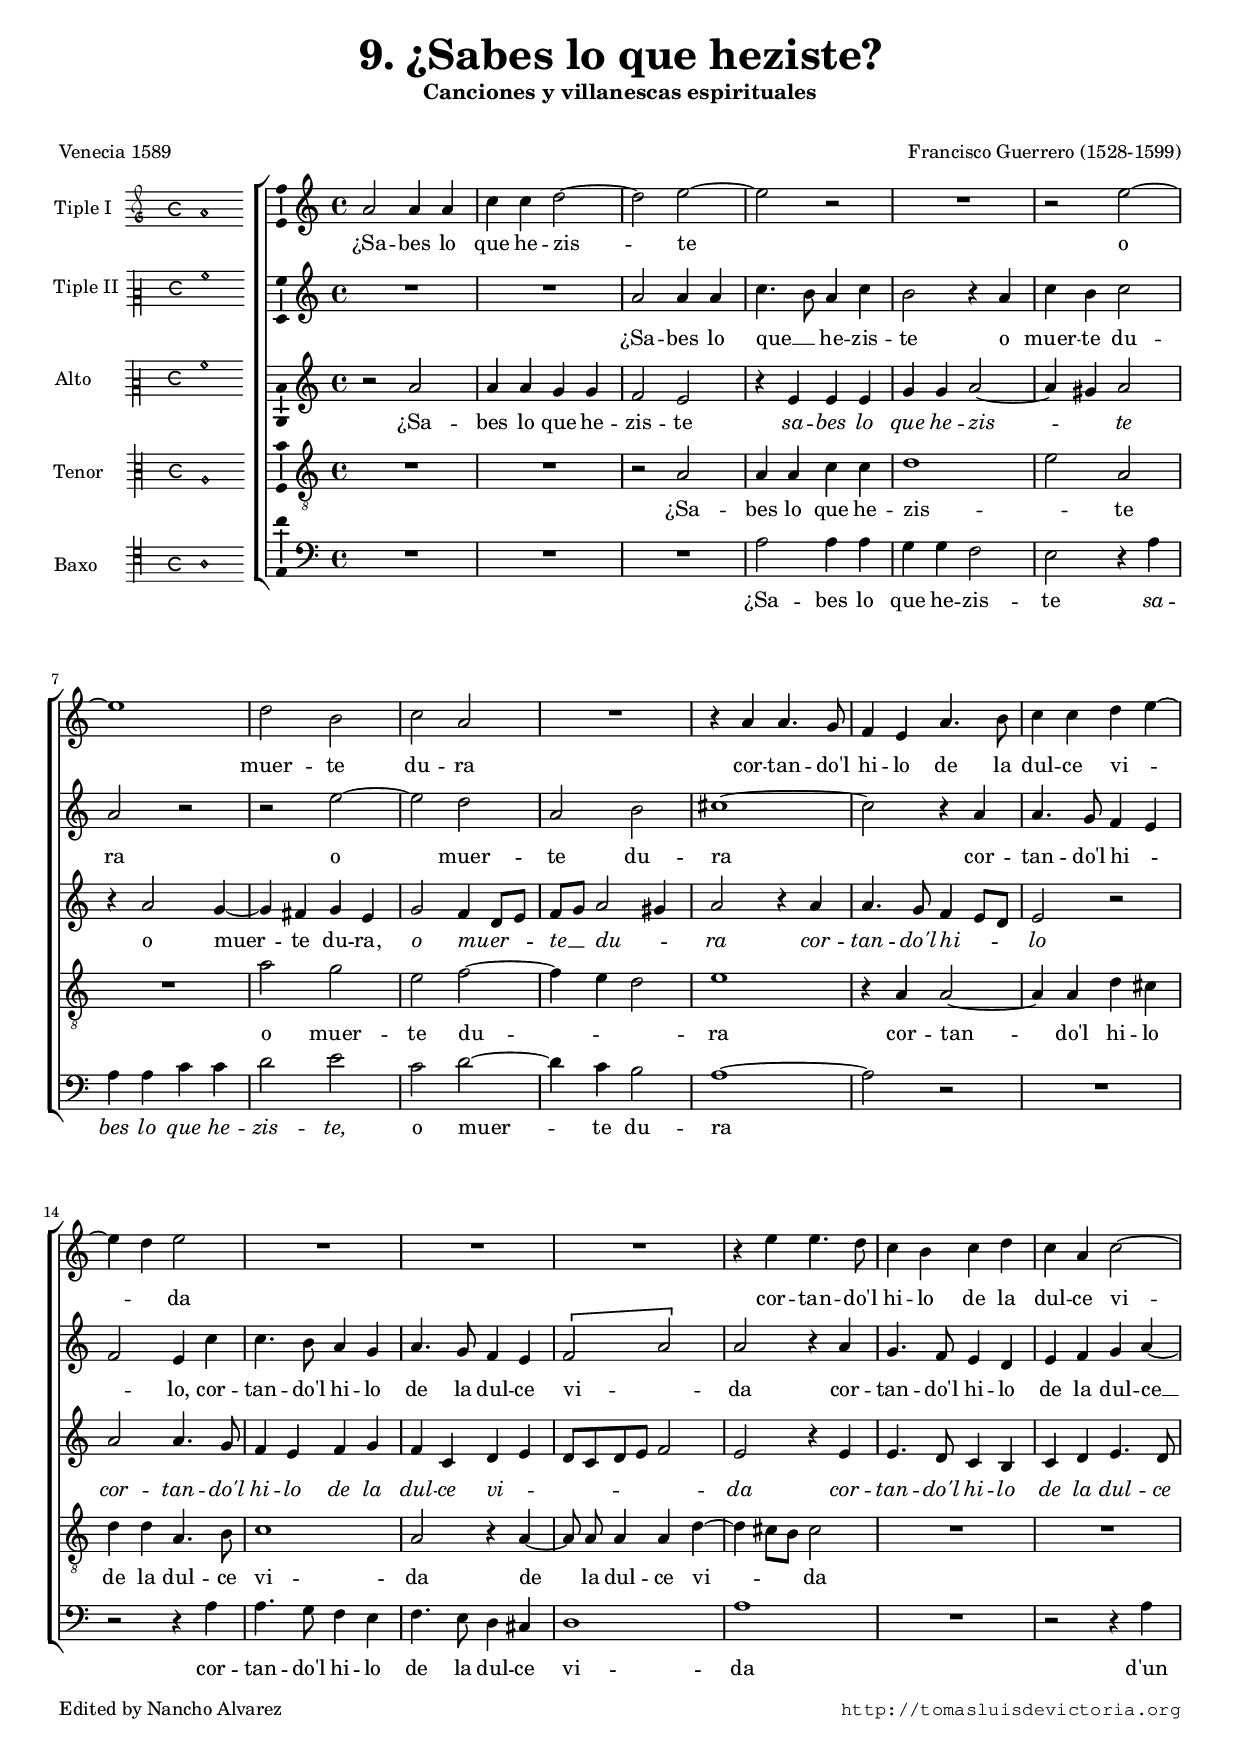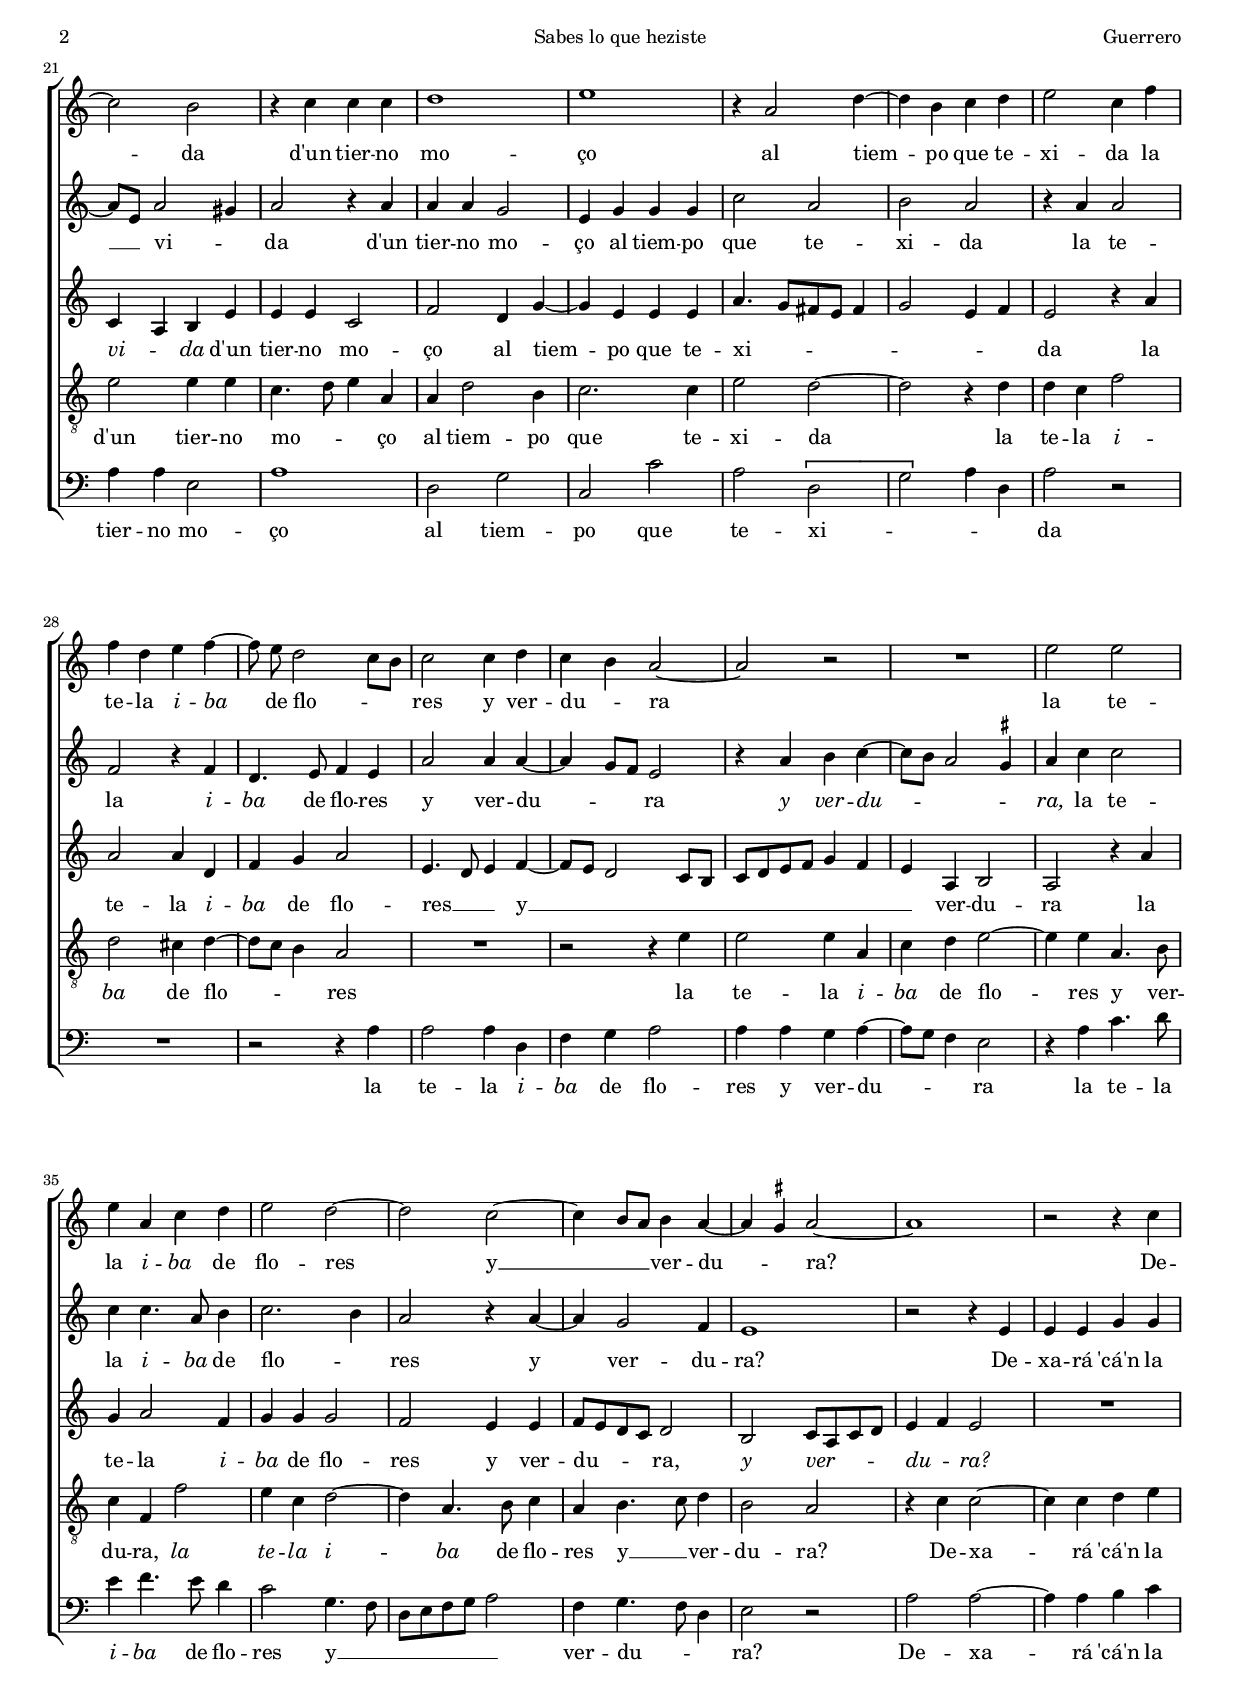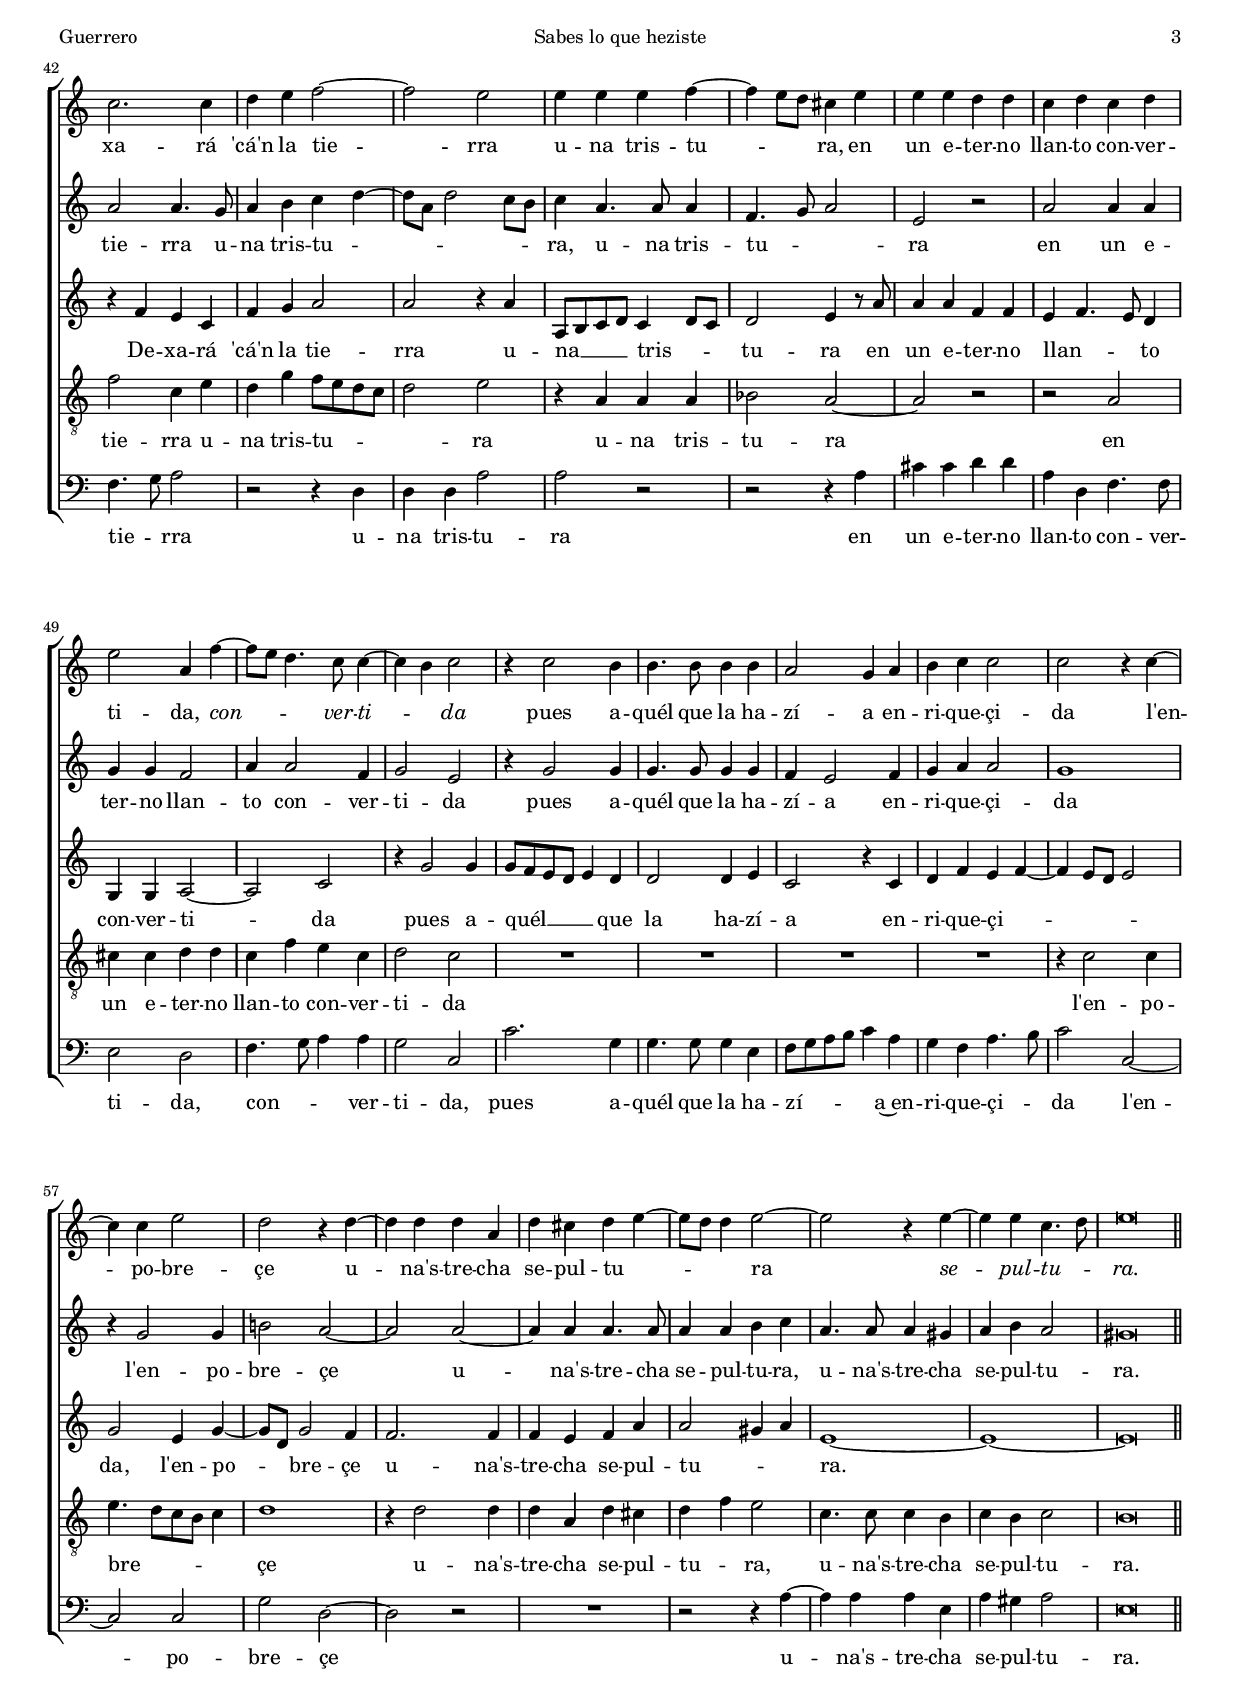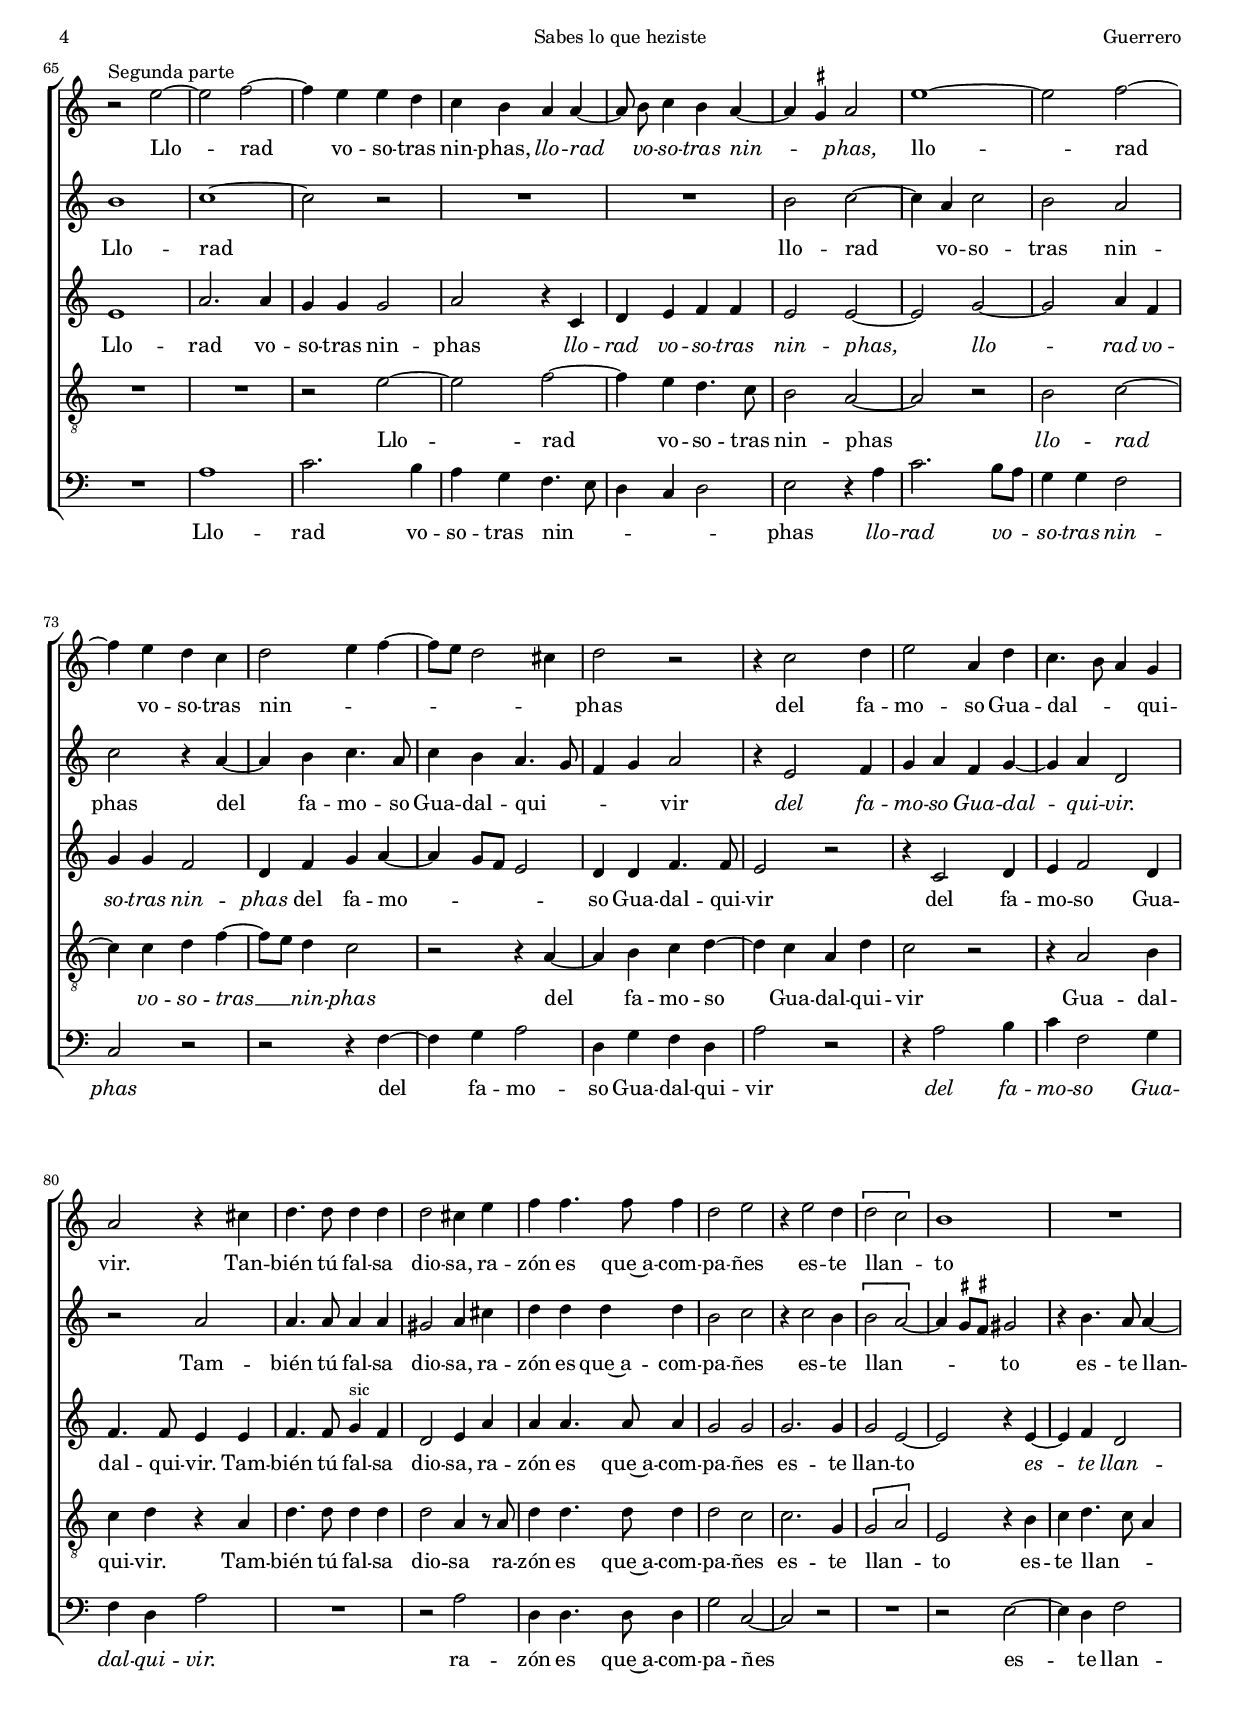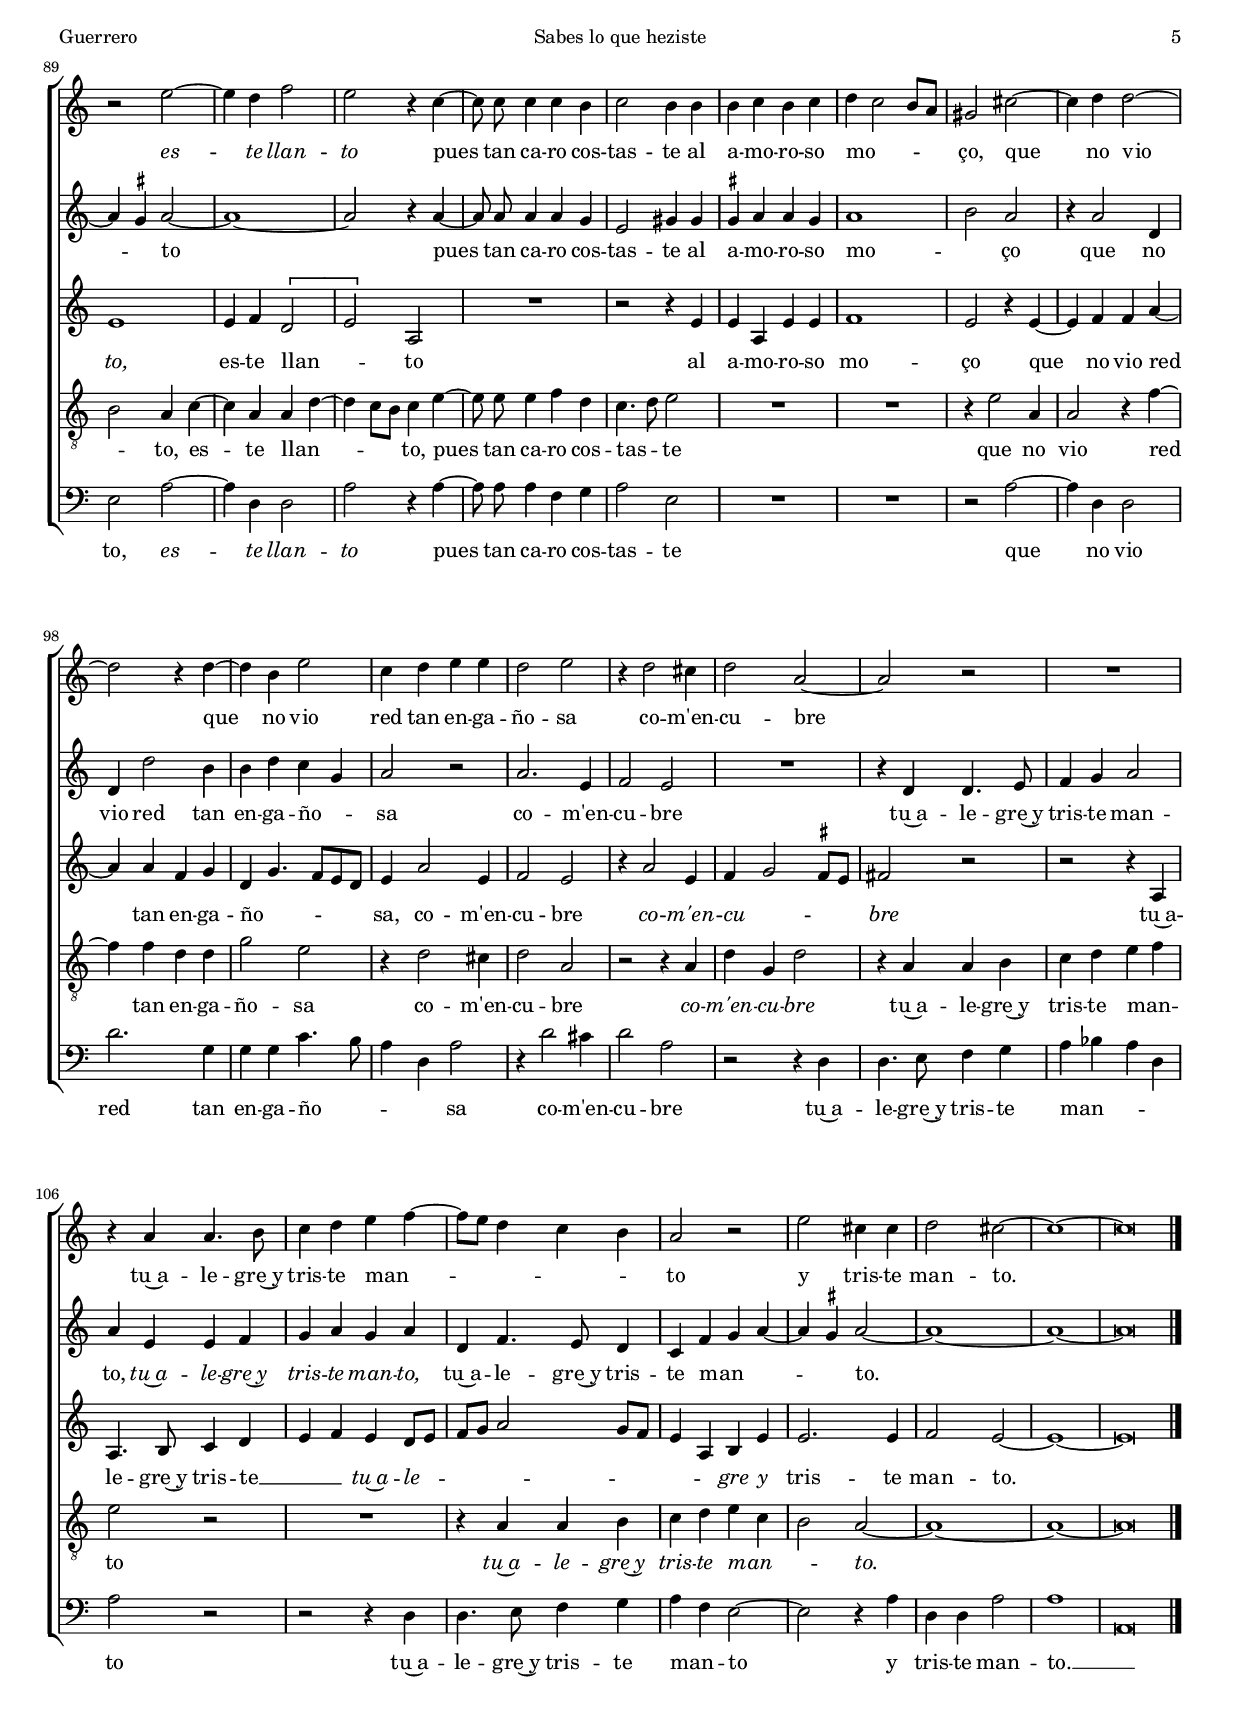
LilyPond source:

\version "2.18.0"

#(set-default-paper-size "a4")
#(set-global-staff-size 16.4)
#(ly:set-option 'point-and-click #f)
%mobile -s14.5 -i3.0

italicas=\override LyricText.font-shape = #'italic
rectas=\override LyricText.font-shape = #'upright
ss=\once \set suggestAccidentals = ##t
incipitwidth = 20

htitle="Sabes lo que heziste"
hcomposer="Guerrero"

\header {
	title=\markup{\fontsize #3 "9. ¿Sabes lo que heziste?"}
	subtitle=\markup{"Canciones y villanescas espirituales"}
	subsubtitle=\markup{\null \vspace #1 }
	composer="Francisco Guerrero (1528-1599)"
        pdfauthor=\composer
	%opus="(-)"
	poet=\markup{"Venecia 1589"}
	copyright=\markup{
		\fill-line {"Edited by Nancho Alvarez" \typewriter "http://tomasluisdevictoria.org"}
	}
%	tagline=""
}


global={\key c \major \time 4/4 \skip 1*64 \bar "||" \break
				\skip 1*49 \bar "|." }

cantus=\relative c''{
	a2 a4 a
	c c d2 ~
	d e ~
	e r
	R1
	r2 e ~
	e1
	d2 b
	c a
	R1
	r4 a a4. g8
	f4 e a4. b8
	c4 c d e ~
	e d e2
	R1*3
	r4 e e4. d8
	c4 b c d
	c a c2 ~
	c b
	r4 c c c
	d1
	e
	r4 a,2 d4 ~
	d b c d
	e2 c4 f
	f d e f ~
	f8 \noBeam e d2 c8 b
	c2 c4 d
	c b a2 ~
	a r
	R1
	e'2 e
	e4 a, c d
	e2 d ~
	d c ~
	c4 b8 a b4 a ~
	a \ss gis a2 ~
	a1
	r2 r4 c
	c2. c4
	d e f2 ~
	f e
	e4 e e f ~
	f e8 d cis4 e
	e e d d
	c d c d
	e2 a,4 f' ~
	f8 e d4. c8 c4 ~
	c b c2
	r4 c2 b4
	b4. b8 b4 b
	a2 g4 a
	b4 c c2
	c r4 c ~
	c c e2
	d r4 d ~
	d d d a
	d cis d e ~
	e8 d d4 e2 ~
	e r4 e ~
	e e c4. d8
	e\breve*1/2
	r2^\markup{"Segunda parte"}
	e2 ~
	e f ~
	f4 e e d
	c b a a ~
	a8 \noBeam b c4 b a ~
	a \ss gis a2
	e'1 ~
	e2 f ~
	f4 e d c
	d2 e4 f ~
	f8 e d2 cis4
	d2 r
	r4 c2 d4
	e2 a,4 d
	c4. b8 a4 g
	a2 r4 cis
	d4. d8 d4 d
	d2 cis4 e
	f4 f4. f8 f4
	d2 e
	r4 e2 d4
	\[d2 c\]
	b1
	R1
	r2 e ~
	e4 d f2
	e r4 c ~
	c8 \noBeam c c4 c b
	c2 b4 b
	b c b c
	d4 c2 b8 a
	gis2 cis ~
	cis4 d d2 ~
	d r4 d ~
	d b e2
	c4 d e e
	d2 e
	r4 d2 cis4
	d2 a ~
	a r
	R1
	r4 a a4. b8
	c4 d e f ~
	f8 e d4 c b
	a2 r
	e' cis4 cis
	d2 cis ~
	cis1 ~
	cis\breve*1/2
}

cantusdos=\relative c''{
	R1*2
	a2 a4 a
	c4. b8 a4 c
	b2 r4 a
	c b c2
	a r
	r e' ~
	e d
	a b
	cis1 ~
	cis2 r4 a
	a4. g8 f4 e
	f2 e4 c'
	c4. b8 a4 g
	a4. g8 f4 e
	\[f2 a\]
	a2 r4 a
	g4. f8 e4 d
	e4 f g a ~
	a8 e a2 gis4
	a2 r4 a
	a a g2
	e4 g g g
	c2 a
	b a
	r4 a a2
	f r4 f
	d4. e8 f4 e
	a2 a4 a ~
	a g8 f e2
	r4 a b c ~
	c8 b a2 \ss gis4
	a4 c c2
	c4 c4. a8 b4
	c2. b4
	a2 r4 a ~
	a g2 f4
	e1
	r2 r4 e
	e e g g
	a2 a4. g8
	a4 b c d ~
	d8 a d2 c8 b
	c4 a4. a8 a4
	f4. g8 a2
	e2 r
	a2 a4 a
	g g f2
	a4 a2 f4
	g2 e
	r4 g2 g4
	g4. g8 g4 g
	f4 e2 f4
	g4 a a2
	g1
	r4 g2 g4
	b!2 a ~
	a a ~
	a4 a a4. a8
	a4 a b c
	a4. a8 a4 gis
	a b a2 
	gis\breve*1/2
	b1
	c1 ~
	c2 r
	R1*2
	b2 c ~
	c4 a c2
	b2 a
	c r4 a ~
	a b c4. a8
	c4 b a4. g8
	f4 g a2
	r4 e2 f4
	g a f g ~
	g a d,2
	r2 a'
	a4. a8 a4 a
	gis2 a4 cis
	d4 d d d
	b2 c
	r4 c2 b4
	\[b2 a ~ \]
	a4 \ss gis8 \ss fis gis!2
	r4 b4. a8 a4 ~
	a \ss gis a2 ~
	a1 ~
	a2 r4 a ~
	a8 \noBeam a a4 a g
	e2 gis4 gis
	\ss gis a a gis
	a1
	b2 a
	r4 a2 d,4
	d d'2 b4
	b d c g
	a2 r
	a2. e4
	f2 e
	R1
	r4 d4 d4. e8
	f4 g a2
	a4 e e f
	g a g a
	d,4 f4. e8 d4
	c4 f g a ~
	a \ss gis a2 ~
	a1 ~
	a ~
	a\breve*1/2
}

altus=\relative c''{
	r2 a
	a4 a g g
	f2 e
	r4 e e e
	g g a2 ~
	a4 gis a2
	r4 a2 g4 ~
	g fis g e
	g2 f4 d8 e
	f g a2 gis4
	a2 r4 a 
	a4. g8 f4 e8 d
	e2 r
	a2 a4. g8
	f4 e f g
	f c d e
	d8 c d e f2
	e r4 e
	e4. d8 c4 b
	c4 d e4. d8
	c4 a b e
	e e c2
	f2 d4 g ~
	g e e e
	a4. g8[ fis e] fis4
	g2 e4 f
	e2 r4 a
	a2 a4 d,
	f g a2
	e4. d8 e4 f ~
	f8 e d2 c8 b
	c d e f g4 f
	e a, b2
	a r4 a'
	g4 a2 f4
	g g g2
	f e4 e
	f8 e d c d2
	b c8 a c d
	e4 f e2
	R1
	r4 f e c
	f g a2
	a r4 a
	a,8 b c d c4 d8 c
	d2 e4 r8 a
	a4 a f f
	e f4. e8 d4
	g, g a2 ~
	a c
	r4 g'2 g4
	g8 f e d e4 d
	d2 d4 e
	c2 r4 c
	d4 f e f ~
	f e8 d e2
	g2 e4 g ~
	g8 d g2 f4
	f2. f4
	f4 e f a
	a2 gis4 a 
	e1 ~
	e ~
	e\breve*1/2
	e1 a2. a4
	g g g2
	a r4 c,
	d e f f
	e2 e ~
	e g ~
	g a4 f
	g g f2
	d4 f g a ~
	a g8 f e2
	d4 d f4. f8
	e2 r
	r4 c2 d4
	e f2 d4
	f4. f8 e4 e
	f4. f8 g4^\markup{\smaller "sic"} f %! sic  
	d2 e4 a
	a a4. a8 a4
	g2 g
	g2. g4
	g2 e ~
	e r4 e ~
	e f d2
	e1
	e4 f \[d2
	e\] a,
	R1
	r2 r4 e'
	e a, e' e
	f1
	e2 r4 e ~
	e f f a ~
	a a f g
	d g4. f8 e d
	e4 a2 e4
	f2 e
	r4 a2 e4
	f g2 \ss fis8 e
	fis2 r
	r r4 a,
	a4. b8 c4 d
	e f e d8 e
	f g a2 g8 f
	e4 a, b e
	e2. e4
	f2 e ~
	e1 ~
	e\breve*1/2
}

tenor=\relative c'{
	R1*2
	r2 a 
	a4 a c c
	d1 
	e2 a,
	R1
	a'2 g
	e f ~
	f4 e d2
	e1
	r4 a, a2 ~
	a4 a d cis
	d d a4. b8
	c1
	a2 r4 a ~
	a8 \noBeam a a4 a d ~
	d cis8 b cis2
	R1*2
	e2 e4 e
	c4. d8 e4 a,
	a4 d2 b4
	c2. c4
	e2 d ~
	d r4 d
	d c f2
	d cis4 d ~
	d8 c b4 a2
	R1
	r2 r4 e'
	e2 e4 a,
	c d e2 ~
	e4 e a,4. b8
	c4 f, f'2
	e4 c d2 ~
	d4 a4. b8 c4
	a b4. c8 d4
	b2 a
	r4 c c2 ~
	c4 c d e
	f2 c4 e
	d g f8 e d c
	d2 e
	r4 a, a a
	bes2 a ~
	a r
	r a
	cis4 cis d d
	c4 f e c
	d2 c
	R1*4
	r4 c2 c4
	e4. d8[ c b] c4
	d1
	r4 d2 d4
	d4 a d cis
	d f e2
	c4. c8 c4 b
	c b c2
	b\breve*1/2
	R1*2
	r2 e ~
	e f ~
	f4 e d4. c8
	b2 a ~
	a r
	b2 c ~
	c4 c d f ~
	f8 e d4 c2
	r2 r4 a ~
	a b c d ~
	d c a d
	c2 r
	r4 a2 b4
	c d r4 a
	d4. d8 d4 d
	d2 a4 r8 a
	d4 d4. d8 d4
	d2 c
	c2. g4
	\[g2 a\]
	e2 r4 b'
	c4 d4. c8 a4
	b2 a4 c ~
	c a a d ~
	d c8 b c4 e ~
	e8 \noBeam e e4 f d
	c4. d8 e2
	R1*2
	r4 e2 a,4
	a2 r4 f' ~
	f4 f d d
	g2 e
	r4 d2 cis4
	d2 a
	r2 r4 a
	d g, d'2
	r4 a a b
	c d e f
	e2 r
	R1
	r4 a, a b
	c d e c
	b2 a ~
	a1 ~
	a ~
	a\breve*1/2
}

bassus=\relative c'{
	R1*3
	a2 a4 a
	g g f2
	e r4 a
	a a c c
	d2 e
	c d ~
	d4 c b2
	a1 ~
	a2 r
	R1
	r2 r4 a
	a4. g8 f4 e
	f4. e8 d4 cis
	d1
	a'
	R1
	r2 r4 a
	a a e2
	a1
	d,2 g
	c, c'
	a \[d,
	g\] a4 d,
	a'2 r
	R1
	r2 r4 a
	a2 a4 d,
	f g a2
	a4 a g a ~
	a8 g f4 e2
	r4 a c4. d8
	e4 f4. e8 d4
	c2 g4. f8
	d e f g a2
	f4 g4. f8 d4
	e2 r
	a2 a ~
	a4 a b c
	f,4. g8 a2
	r2 r4 d,
	d d a'2
	a2 r
	r r4 a
	cis cis d d
	a d, f4. f8
	e2 d
	f4. g8 a4 a
	g2 c,
	c'2. g4
	g4. g8 g4 e
	f8 g a b c4 a
	g4 f a4. b8
	c2 c, ~
	c c
	g' d ~
	d r
	R1
	r2 r4 a' ~
	a a a e
	a gis a2
	e\breve*1/2
	R1
	a
	c2. b4
	a g f4. e8
	d4 c d2
	e2 r4 a
	c2. b8 a
	g4 g f2
	c r
	r r4 f ~
	f g a2
	d,4 g f d
	a'2 r
	r4 a2 b4
	c f,2 g4
	f d a'2
	R1
	r2 a
	d,4 d4. d8 d4
	g2 c, ~
	c r
	R1
	r2 e ~
	e4 d f2
	e2 a ~
	a4 d, d2
	a' r4 a ~
	a8 \noBeam a a4 f g
	a2 e
	R1*2
	r2 a ~
	a4 d, d2
	d'2. g,4
	g g c4. b8
	a4 d, a'2
	r4 d2 cis4
	d2 a
	r2 r4 d,
	d4. e8 f4 g
	a bes a d,
	a'2 r
	r2 r4 d,
	d4. e8 f4 g
	a f e2 ~
	e r4 a
	d, d a'2
	a1
	a,\breve*1/2
}

textocantus=\lyricmode{
¿Sa -- bes lo que he -- zis -- te
o muer -- te du -- ra
cor -- tan -- do'l hi -- lo de la dul -- ce vi -- _ _ da
cor -- tan -- do'l hi -- lo de la dul -- ce vi -- da
d'un tier -- no mo -- ço
al tiem -- po que te -- xi -- da la te -- la \italicas i -- ba \rectas %! yva
de flo -- _ _ res y ver -- du -- _ ra
la te -- la \italicas i -- ba \rectas de flo -- res y __ _ _ ver -- du -- _ ra?
De -- xa -- rá 'cá'n la tie -- rra
u -- na tris -- tu -- _ _ ra,
en un e -- ter -- no llan -- to con -- ver -- ti -- da,
\italicas
con -- _ _ ver -- ti -- _ da
\rectas
pues a -- quél que la ha -- zí -- a en -- ri -- que -- çi -- da
l'en -- po -- bre -- çe
u -- na's -- tre -- cha se -- pul -- tu -- _ _ _ ra
\italicas
se -- pul -- tu -- _ ra.
\rectas
Llo -- rad vo -- so -- tras nin -- phas,
\italicas
llo -- rad vo -- so -- tras nin -- _ phas,
\rectas
llo -- rad vo -- so -- tras
nin -- _ _ _ _ _ phas
del fa -- mo -- so Gua -- dal -- _ _ qui -- vir. %! bir
Tan -- bién tú fal -- sa dio -- sa,
ra -- zón es que~a -- com -- pa -- ñes es -- te llan -- _ to
\italicas
es -- te llan -- to
\rectas
pues tan ca -- ro cos -- tas -- te
al a -- mo -- ro -- so mo -- _ _ _ ço,
que no vio
que no vio
red tan en -- ga -- ño -- sa
co -- m'en -- cu -- bre
tu~a -- le -- gre~y tris -- te man -- _ _ _ _ _ to
y tris -- te man -- to.
}

textocantusdos=\lyricmode{
¿Sa -- bes lo que __ _ he -- zis -- te
o muer -- te du -- ra
o muer -- te du -- ra
cor -- tan -- do'l hi -- _ _ lo,
cor -- tan -- do'l hi -- lo de la dul -- ce vi -- _ da
cor -- tan -- do'l hi -- lo de la dul -- ce __ _ vi -- _ da
d'un tier -- no mo -- ço al tiem -- po que te -- xi -- da
la te -- la
\italicas i -- ba \rectas de flo -- res %! yva
y ver -- du -- _ _ ra
\italicas
y ver -- du -- _ _ _ ra,
\rectas
la te -- la \italicas i -- ba \rectas de flo -- _ res
y ver -- du -- ra?
De -- xa -- rá 'cá'n la tie -- rra u -- na tris -- tu -- _ _ _ _ _ ra,
u -- na tris -- tu -- _ _ ra
en un e -- ter -- no llan -- to con -- ver -- ti -- da
pues a -- quél que la ha -- zí -- a
en -- ri -- que -- çi -- da
l'en -- po -- bre -- çe u -- na's -- tre -- cha se -- pul -- tu -- ra,
u -- na's -- tre -- cha se -- pul -- tu -- ra.
Llo -- rad
llo -- rad vo -- so -- tras nin -- phas del fa -- mo -- so Gua -- dal -- qui -- _ _ _ vir
\italicas
del fa -- mo -- so Gua -- dal -- qui -- vir.
\rectas
Tam -- bién tú fal -- sa dio -- sa,
ra -- zón es que~a -- com -- pa -- ñes
es -- te llan -- _ _ _ to
es -- te llan -- _ to
pues tan ca -- ro cos -- tas -- te al a -- mo -- ro -- so
mo -- _ ço
que no vio red tan en -- ga -- ño -- _ sa
co -- m'en -- cu -- bre
tu~a -- le -- gre~y tris -- te man -- to,
\italicas
tu~a -- le -- gre~y tris -- te man -- to,
\rectas
tu~a -- le -- gre~y tris -- te man -- _ _ _ to.
}

textoaltus=\lyricmode{
¿Sa -- bes lo que he -- zis -- te
\italicas
sa -- bes lo que he -- zis -- _ te
\rectas
o muer -- te du -- ra,
\italicas o muer -- _ _ te __ _ du -- _ ra
cor -- tan -- do'l hi -- _ _ lo
cor -- tan -- do'l hi -- lo de la dul -- ce vi -- _ _ _ _ _ _ da
\italicas
cor -- tan -- do'l hi -- lo de la dul -- ce vi -- _ da
\rectas
d'un tier -- no mo -- ço al tiem -- po que te -- xi -- _ _ _ _ _ _ _ da
la te -- la \italicas i -- ba \rectas de flo -- res __ _ _ y __ _ _ _ _ _ _ _ _ _ _ _ ver -- du -- ra
la te -- la \italicas i -- ba \rectas de flo -- res y ver -- du -- _ _ _ ra,
\italicas
y ver -- _ _ _ du -- _ ra?
\rectas
De -- xa -- rá 'cá'n la tie -- rra u -- na __ _ _ _ tris -- _ _ tu -- ra
en un e -- ter -- no llan -- _ _ to con -- ver -- ti -- da
pues a -- quél __ _ _ _ _ que la ha -- zí -- a
en -- ri -- que -- çi -- _ _ _ _ da,
l'en -- po -- _ bre -- çe u -- na's -- tre -- cha se -- pul -- tu -- _ _ ra.
Llo -- rad vo -- so -- tras nin -- phas
\italicas
llo -- rad vo -- so -- tras nin -- phas,
llo -- rad vo -- so -- tras nin -- phas
\rectas
del fa -- mo -- _ _ _ so Gua -- dal -- qui -- vir
del fa -- mo -- so Gua -- dal -- qui -- vir.
Tam -- bién tú fal -- sa dio -- sa,
ra -- zón es que~a -- com -- pa -- ñes es -- te llan -- to
\italicas
es -- te llan -- to,
\rectas
es -- te llan -- _ to
al a -- mo -- ro -- so mo -- ço
que no vio red tan en -- ga -- ño -- _ _ _ _ sa,
co -- m'en -- cu -- bre
\italicas
co -- m'en -- cu -- _ _ _ bre
\rectas
tu~a -- le -- gre~y tris -- te __ _ _ 
\italicas tu~a -- le -- _ _ _ _ _ _ _ _ gre y
\rectas
tris -- te man -- to.
}

textotenor=\lyricmode{
¿Sa -- bes lo que he -- zis -- _ te
o muer -- te du -- _ _ ra
cor -- tan -- do'l hi -- lo de la dul -- ce vi -- da
de la dul -- ce vi -- _ _ da
d'un tier -- no mo -- _ _ ço al tiem -- po que te -- xi -- da
la te -- la \italicas i -- ba \rectas de flo -- _ _ res
la te -- la \italicas i -- ba \rectas de flo -- res y ver -- du -- ra,
\italicas
la te -- la \italicas i -- ba \rectas de flo -- res y __ _ ver -- du -- ra?
\rectas
De -- xa -- rá 'cá'n la tie -- rra u -- na tris -- tu -- _ _ _ _ ra
u -- na tris -- tu -- ra
en un e -- ter -- no llan -- to con -- ver -- ti -- da
l'en -- po -- bre -- _ _ _ _ çe
u -- na's -- tre -- cha se -- pul -- tu -- _ ra,
u -- na's -- tre -- cha se -- pul -- tu -- ra.
Llo -- rad vo -- so -- tras nin -- phas
\italicas
llo -- rad vo -- so -- tras __ _ nin -- phas
\rectas
del fa -- mo -- so Gua -- dal -- qui -- vir
Gua -- dal -- qui -- vir.
Tam -- bién tú fal -- sa dio -- sa
ra -- zón es que~a -- com -- pa -- ñes es -- te llan -- _ to
es -- te llan -- _ _ _ to,
es -- te llan -- _ _ _ to,
pues tan ca -- ro cos -- tas -- _ te
que no vio red tan en -- ga -- ño -- sa
co -- m'en -- cu -- bre
\italicas
co -- m'en -- cu -- bre
\rectas
tu~a -- le -- gre~y tris -- te man -- _ to
\italicas
tu~a -- le -- gre~y tris -- te man -- _ _ to.
}

textobassus=\lyricmode{
¿Sa -- bes lo que he -- zis -- te
\italicas
sa -- bes lo que he -- zis -- te,
\rectas
o muer -- te du -- ra
cor -- tan -- do'l hi -- lo de la dul -- ce vi -- da
d'un tier -- no mo -- ço
al tiem -- po que te -- xi -- _ _ _ da
la te -- la \italicas i -- ba \rectas de flo -- res y ver -- du -- _ _ ra
la te -- la \italicas i -- ba \rectas de flo -- res y __ _ _ _ _ _ _ ver -- du -- _ _ ra?
De -- xa -- rá 'cá'n la tie -- _ rra
u -- na tris -- tu -- ra
en un e -- ter -- no llan -- to con -- ver -- ti -- da,
con -- _ _ ver -- ti -- da,
pues a -- quél que la ha -- zí -- _ _ _ _ a~en -- ri -- que -- çi -- _ da
l'en -- po -- bre -- çe
u -- na's -- tre -- cha se -- pul -- tu -- ra.
Llo -- rad vo -- so -- tras nin -- _ _ _ _ phas
\italicas
llo -- rad vo -- _ so -- tras nin -- phas
\rectas
del fa -- mo -- so Gua -- dal -- qui -- vir
\italicas
del fa -- mo -- so Gua -- dal -- qui -- vir.
\rectas
ra -- zón es que~a -- com -- pa -- ñes
es -- te llan -- to,
\italicas
es -- te llan -- to
\rectas
pues tan ca -- ro cos -- tas -- te
que no vio red tan en -- ga -- ño -- _ _ _ sa
co -- m'en -- cu -- bre
tu~a -- le -- gre~y tris -- te man -- _ _ _ to
tu~a -- le -- gre~y tris -- te man -- _ to
y tris -- te man -- to. __ _ 
}

incipitcantus=\markup{
	\score{
		{ 
		\set Staff.instrumentName="Tiple I  "
		\override NoteHead.style = #'neomensural
		\override Rest.style = #'neomensural
		\override Staff.TimeSignature.style = #'neomensural
		\cadenzaOn 
		\clef "petrucci-g"
		\key c \major
		\time 4/4
		a'1
		} 
	\layout {
		\context {\Voice
			\remove Ligature_bracket_engraver
			\consists Mensural_ligature_engraver
		}
		line-width=\incipitwidth
		indent = 0
	}
	}
}

incipitcantusdos=\markup{
	\score{
		{ 
		\set Staff.instrumentName="Tiple II "
		\override NoteHead.style = #'neomensural
		\override Rest.style = #'neomensural
		\override Staff.TimeSignature.style = #'neomensural
		\cadenzaOn 
		\clef "petrucci-c2"
		\key c \major
		\time 4/4
		a'1
		} 
	\layout {
		\context {\Voice
			\remove Ligature_bracket_engraver
			\consists Mensural_ligature_engraver
		}
		line-width=\incipitwidth
		indent = 0
	}
	}
}

incipitaltus=\markup{
	\score{
		{ 
		\set Staff.instrumentName="Alto      "
		\override NoteHead.style = #'neomensural
		\override Rest.style = #'neomensural
		\override Staff.TimeSignature.style = #'neomensural
		\cadenzaOn 
		\clef "petrucci-c2"
		\key c \major
		\time 4/4
		a'1
		} 
	\layout {
		\context {\Voice
			\remove Ligature_bracket_engraver
			\consists Mensural_ligature_engraver
		}
		line-width=\incipitwidth
		indent = 0
	}
	}
}

incipittenor=\markup{
	\score{
		{ 
		\set Staff.instrumentName="Tenor    "
		\override NoteHead.style = #'neomensural 
		\override Rest.style = #'neomensural
		\override Staff.TimeSignature.style = #'neomensural
		\cadenzaOn 
		\clef "petrucci-c3"
		\key c \major
		\time 4/4
		a1
		} 
	\layout {
		\context {\Voice
			\remove Ligature_bracket_engraver
			\consists Mensural_ligature_engraver
		}
		line-width=\incipitwidth
		indent=0
	}
	}
}

incipitbassus=\markup{
	\score{
		{ 
		\set Staff.instrumentName="Baxo     "
		\override NoteHead.style = #'neomensural 
		\override Rest.style = #'neomensural
		\override Staff.TimeSignature.style = #'neomensural
		\cadenzaOn 
		\clef "petrucci-c4"
		\key c \major
		\time 4/4
		a1
		} 
	\layout {
		\context {\Voice
			\remove Ligature_bracket_engraver
			\consists Mensural_ligature_engraver
		}
		line-width=\incipitwidth
		indent=0
	}
	}
}



\score {\transpose c' c'{
\new ChoirStaff<<

	\new Staff <<\global
	\new Voice="v1" {
		\set Staff.instrumentName=\incipitcantus
		\clef "treble"
		\cantus }
	\new Lyrics \lyricsto "v1" {\textocantus }
	>>

	\new Staff <<\global
	\new Voice="v5" {
		\set Staff.instrumentName=\incipitcantusdos
		\clef "treble"
		\cantusdos }
	\new Lyrics \lyricsto "v5" {\textocantusdos }
	>>

	\new Staff <<\global
	\new Voice="v2" {
		\set Staff.instrumentName=\incipitaltus
		\clef "treble"
		\altus }
	\new Lyrics \lyricsto "v2" {\textoaltus }
	>>
	
	\new Staff <<\global
	\new Voice="v3" {
		\set Staff.instrumentName=\incipittenor
		\clef "G_8"
		\tenor }
	\new Lyrics \lyricsto "v3" {\textotenor }
	>>

	\new Staff <<\global
	\new Voice="v4" {
		\set Staff.instrumentName=\incipitbassus
		\clef "bass"
		\bassus }
	\new Lyrics \lyricsto "v4" {\textobassus }
	>>
	
>>

	}%transpose

\layout{ 
	\context {\Lyrics 
		\override VerticalAxisGroup.staff-affinity = #UP
		\override VerticalAxisGroup.nonstaff-relatedstaff-spacing =
			#'((basic-distance . 0) (minimum-distance . 0) (padding . 1))
		\override LyricText.font-size = #1.2
		\override LyricHyphen.minimum-distance = #0.5
	}
	\context {\Score 
		tempoHideNote = ##t
		\override BarNumber.padding = #2 
	}
	\context {\Voice 
		%melismaBusyProperties = #'()
		%autoBeaming = ##f
	}
	\context {\Staff 
                %\RemoveEmptyStaves
                %\override VerticalAxisGroup.remove-first = ##t
		\override VerticalAxisGroup.staff-staff-spacing =
			#'((basic-distance . 11) (minimum-distance . 0) (padding . 1))
		\consists Ambitus_engraver 
		\override LigatureBracket.padding = #1
	}
}

%\midi { \mtempo }

}


\paper{
	evenHeaderMarkup=\markup  \fill-line { \fromproperty #'page:page-number-string \htitle \hcomposer }
	oddHeaderMarkup= \markup  \fill-line { \on-the-fly #not-first-page \hcomposer \on-the-fly #not-first-page \htitle \on-the-fly #not-first-page \fromproperty #'page:page-number-string }
	%system-count=20
	%page-count = 8
        systems-per-page = 3
	ragged-last-bottom = ##f
	indent=3.5\cm
	system-system-spacing =
	#'((basic-distance . 20) (minimum-distance . 0) (padding . 5))
	top-system-spacing = % header
	#'((basic-distance . 9) (minimum-distance . 0) (padding . 0))
	last-bottom-spacing = % footer
	#'((basic-distance . 12) (minimum-distance . 0) (padding . 0))
	markup-system-spacing.padding = #1.5
}
